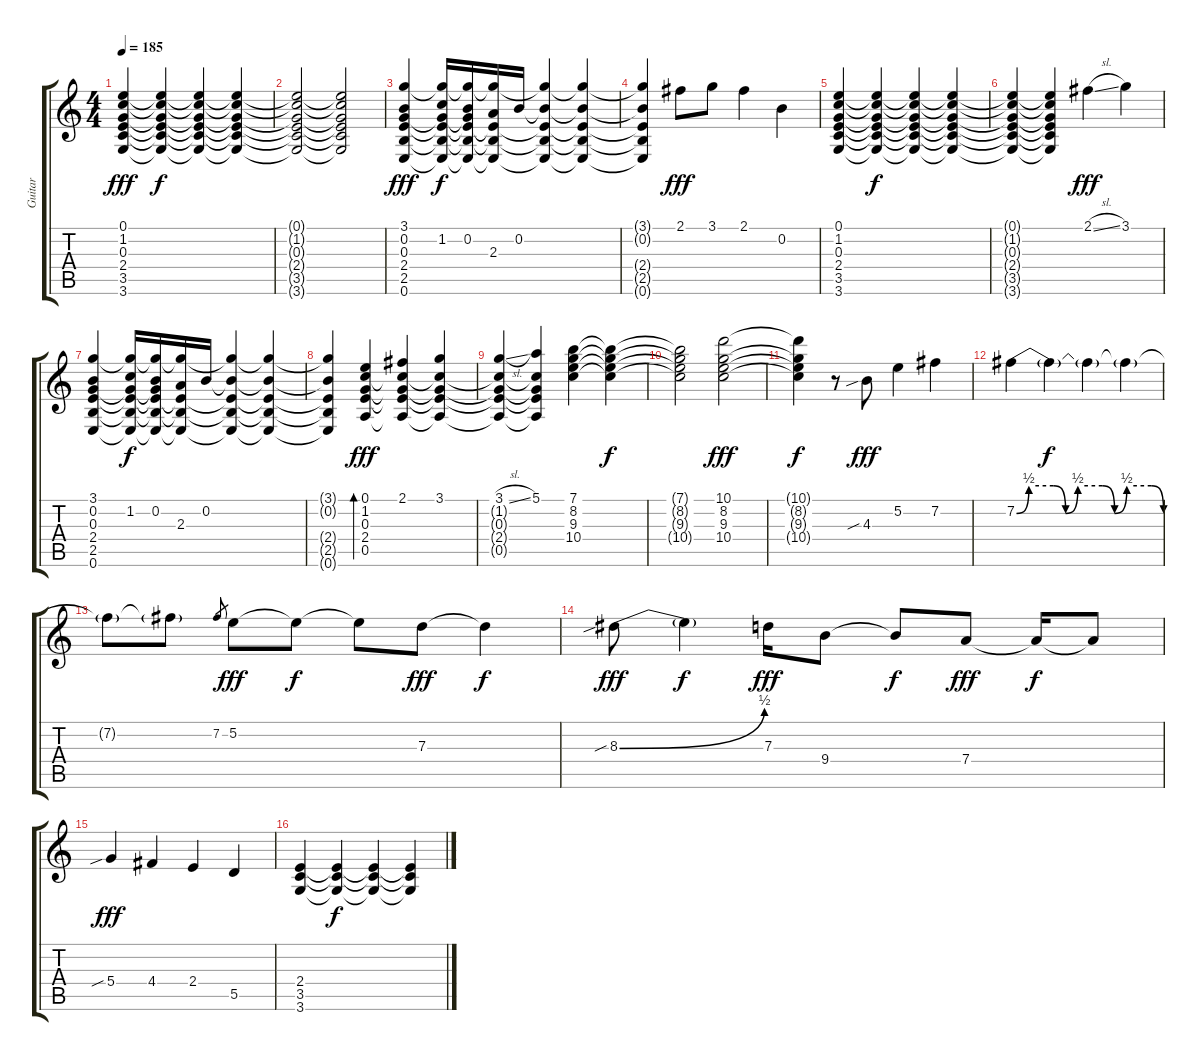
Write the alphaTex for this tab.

\track ("Guitar" "Guitar") {instrument acousticguitarsteel}
\staff {score tabs}
\tuning (E4 B3 G3 D3 A2 E2) {hide}
\ts (4 4)
\tempo 185
\clef g2
\ks c
(0.1 1.2 0.3 2.4 3.5 3.6).4{dy fff} (0.1{t} 1.2{t} 0.3{t} 2.4{t} 3.5{t} 3.6{t}).4{dy f} (0.1{t} 1.2{t} 0.3{t} 2.4{t} 3.5{t} 3.6{t}).4 (0.1{t} 1.2{t} 0.3{t} 2.4{t} 3.5{t} 3.6{t}).4 |
(0.1{t} 1.2{t} 0.3{t} 2.4{t} 3.5{t} 3.6{t}).2 (0.1{t} 1.2{t} 0.3{t} 2.4{t} 3.5{t} 3.6{t}).2 |
(3.1 0.2 0.3 2.4 2.5 0.6).4{dy fff} (3.1{t} 1.2 0.3{t} 2.4{t} 2.5{t} 0.6{t}).16{dy f} (3.1{t} 0.2 0.3{t} 2.4{t} 2.5{t} 0.6{t}).16 (3.1{t} 2.3 2.4{t} 2.5{t} 0.6{t}).16 0.2.16 (3.1{t} 0.2{t} 2.4{t} 2.5{t} 0.6{t}).4 (3.1{t} 0.2{t} 2.4{t} 2.5{t} 0.6{t}).4 |
(3.1{t} 0.2{t} 2.4{t} 2.5{t} 0.6{t}).4 2.1.8{dy fff} 3.1.8 2.1.4 0.2.4 |
(0.1 1.2 0.3 2.4 3.5 3.6).4 (0.1{t} 1.2{t} 0.3{t} 2.4{t} 3.5{t} 3.6{t}).4{dy f} (0.1{t} 1.2{t} 0.3{t} 2.4{t} 3.5{t} 3.6{t}).4 (0.1{t} 1.2{t} 0.3{t} 2.4{t} 3.5{t} 3.6{t}).4 |
(0.1{t} 1.2{t} 0.3{t} 2.4{t} 3.5{t} 3.6{t}).4 (0.1{t} 1.2{t} 0.3{t} 2.4{t} 3.5{t} 3.6{t}).4 2.1{sl}.4{dy fff} 3.1.4 |
(3.1 0.2 0.3 2.4 2.5 0.6).4 (3.1{t} 1.2 0.3{t} 2.4{t} 2.5{t} 0.6{t}).16{dy f} (3.1{t} 0.2 0.3{t} 2.4{t} 2.5{t} 0.6{t}).16 (3.1{t} 2.3 2.4{t} 2.5{t} 0.6{t}).16 0.2.16 (3.1{t} 0.2{t} 2.4{t} 2.5{t} 0.6{t}).4 (3.1{t} 0.2{t} 2.4{t} 2.5{t} 0.6{t}).4 |
(3.1{t} 0.2{t} 2.4{t} 2.5{t} 0.6{t}).4 (0.1 1.2 0.3 2.4 0.5).4{bd 480 dy fff} (2.1 1.2{t} 0.3{t} 2.4{t} 0.5{t}).4 (3.1 1.2{t} 0.3{t} 2.4{t} 0.5{t}).4 |
(3.1{sl} 1.2{t} 0.3{t} 2.4{t} 0.5{t}).4 (5.1 1.2{t} 0.3{t} 2.4{t} 0.5{t}).4 (7.1 8.2 9.3 10.4).4 (7.1{t} 8.2{t} 9.3{t} 10.4{t}).4{dy f} |
(7.1{t} 8.2{t} 9.3{t} 10.4{t}).2 (10.1 8.2 9.3 10.4).2{dy fff} |
(10.1{t} 8.2{t} 9.3{t} 10.4{t}).4{dy f} r.8 4.3{sib}.8{dy fff} 5.2.4 7.2.4 |
7.2{be (custom 0 0 5 2 15 2 20 0 25 2 35 2 40 0 45 2 55 2 60 0)}.4 7.2{t}.4{dy f} 7.2{t}.4 7.2{t}.4 |
7.2{t}.8 7.2{t}.8 7.2.8{gr} 5.2.8{dy fff} 5.2{t}.8{dy f} 5.2{t}.8 7.3.8{dy fff} 7.3{t}.4{dy f} |
8.3{be (bend 0 0 60 2) sib}.8{dy fff} 8.3{t}.4{dy f} 7.3.16{dy fff} 9.4.8 9.4{t}.8{dy f} 7.4.8{dy fff} 7.4{t}.16{dy f} 7.4{t}.8 |
5.4{sib}.4{dy fff} 4.4.4 2.4.4 5.5.4 |
(2.4 3.5 3.6).4 (2.4{t} 3.5{t} 3.6{t}).4{dy f} (2.4{t} 3.5{t} 3.6{t}).4 (2.4{t} 3.5{t} 3.6{t}).4
